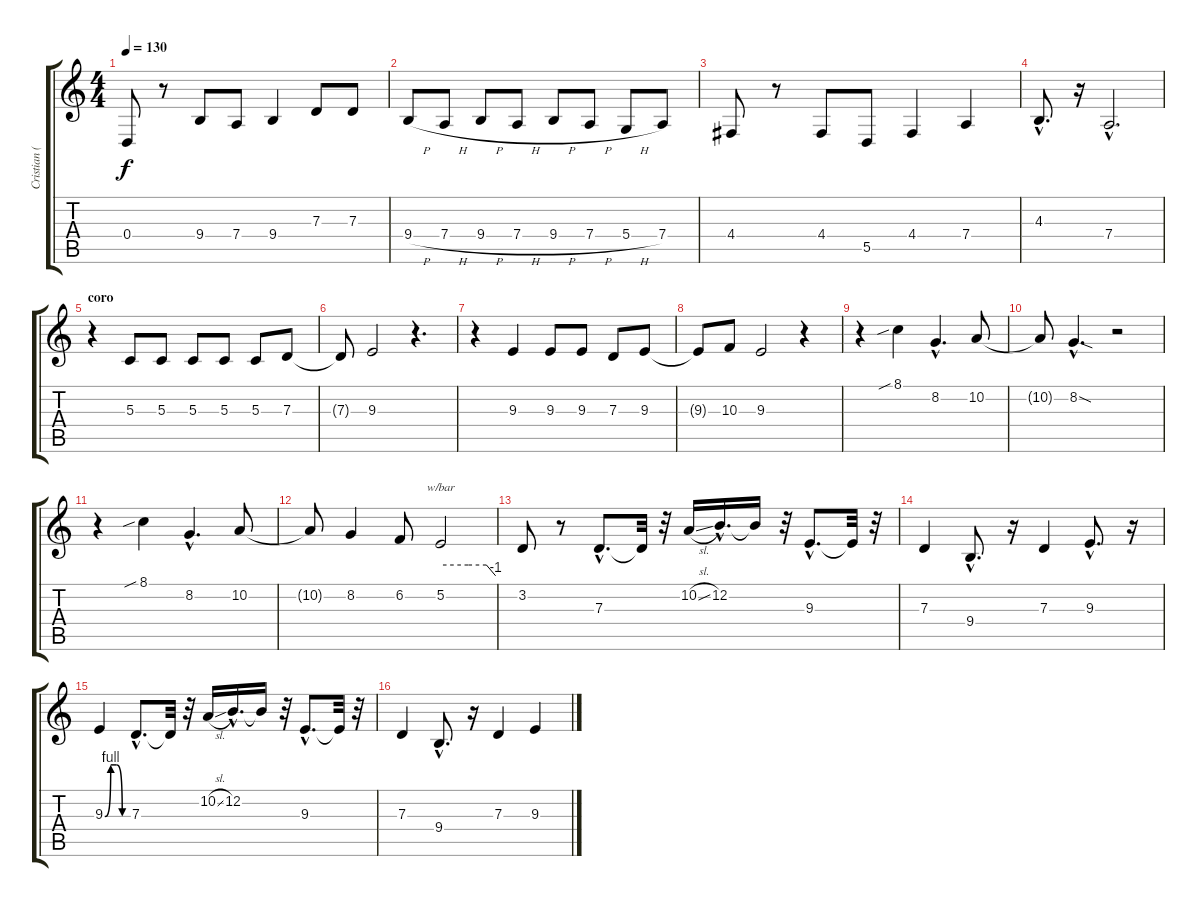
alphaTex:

\track ("Cristian (voz)" "Cristian (") {instrument lead6voice}
\staff {score tabs}
\tuning (E4 B3 G3 D3 A2 E2) {hide}
\ts (4 4)
\tempo 130
\clef g2
\ks c
0.4.8{dy f} r.8 9.4.8 7.4.8 9.4.4 7.3.8 7.3.8 |
9.4{h}.8 7.4{h}.8 9.4{h}.8 7.4{h}.8 9.4{h}.8 7.4{h}.8 5.4{h}.8 7.4.8 |
4.4.8 r.8 4.4.8 5.5.8 4.4.4 7.4.4 |
4.3{hac}.8{d} r.16 7.4{hac}.2{d} |
\section ("" "coro")
r.4 5.3.8 5.3.8 5.3.8 5.3.8 5.3.8 7.3.8 |
7.3{t}.8 9.3.2 r.4{d} |
r.4 9.3.4 9.3.8 9.3.8 7.3.8 9.3.8 |
9.3{t}.8 10.3.8 9.3.2 r.4 |
r.4 8.1{sib}.4 8.2{hac}.4{d} 10.2.8 |
10.2{t}.8 8.2{sod hac}.4{d} r.2 |
r.4 8.1{sib}.4 8.2{hac}.4{d} 10.2.8 |
10.2{t}.8 8.2.4 6.2.8 5.2.2{tbe (custom default 0 0 30 0 50 0 60 -4)} |
\section ("" "")
3.2.8 r.8{volume 13 balance 2} 7.3{hac}.8{d} 7.3{t}.32 r.32 10.2{sl}.16 12.2{hac}.16{d} 12.2{t}.16 r.32 9.3{hac}.8{d} 9.3{t}.32 r.32 |
7.3.4 9.4{hac}.8{d} r.16 7.3.4 9.3{hac}.8{d} r.16 |
9.3{be (custom 0 0 15 4 30 4 45 0 60 0)}.4 7.3{hac}.8{d} 7.3{t}.32 r.32 10.2{sl}.16 12.2{hac}.16{d} 12.2{t}.16 r.32 9.3{hac}.8{d} 9.3{t}.32 r.32 |
7.3.4 9.4{hac}.8{d} r.16 7.3.4 9.3.4
